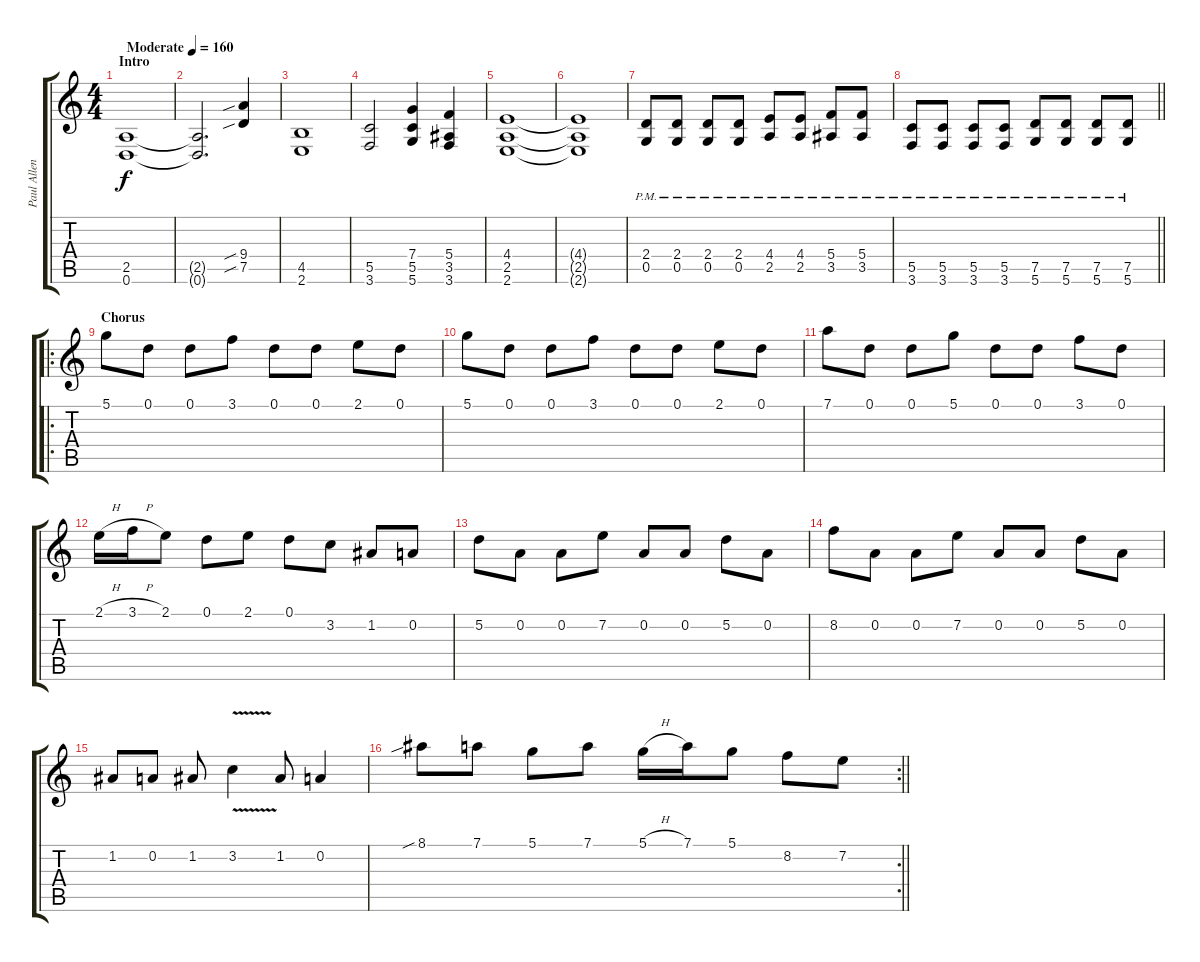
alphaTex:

\track ("Paul Allender" "Paul Allen") {instrument overdrivenguitar}
\staff {score tabs}
\tuning (D4 A3 F3 C3 G2 D2) {hide}
\ts (4 4)
\section ("" "Intro")
\tempo (160 "Moderate")
\clef g2
\ks c
(2.5 0.6).1{dy f instrument overdrivenguitar} |
(2.5{t} 0.6{t}).2{d} (9.4{sib} 7.5{sib}).4 |
(4.5 2.6).1 |
(5.5 3.6).2 (7.4 5.5 5.6).4 (5.4 3.5 3.6).4 |
(4.4 2.5 2.6).1 |
(4.4{t} 2.5{t} 2.6{t}).1 |
(2.4{pm} 0.5{pm}).8 (2.4{pm} 0.5{pm}).8 (2.4{pm} 0.5{pm}).8 (2.4{pm} 0.5{pm}).8 (4.4{pm} 2.5{pm}).8 (4.4{pm} 2.5{pm}).8 (5.4{pm} 3.5{pm}).8 (5.4{pm} 3.5{pm}).8 |
\barLineRight lightlight
(5.5{pm} 3.6{pm}).8 (5.5{pm} 3.6{pm}).8 (5.5{pm} 3.6{pm}).8 (5.5{pm} 3.6{pm}).8 (7.5{pm} 5.6{pm}).8 (7.5{pm} 5.6{pm}).8 (7.5{pm} 5.6{pm}).8 (7.5{pm} 5.6{pm}).8 |
\ro
\section ("" "Chorus")
5.1.8 0.1.8 0.1.8 3.1.8 0.1.8 0.1.8 2.1.8 0.1.8 |
5.1.8 0.1.8 0.1.8 3.1.8 0.1.8 0.1.8 2.1.8 0.1.8 |
7.1.8 0.1.8 0.1.8 5.1.8 0.1.8 0.1.8 3.1.8 0.1.8 |
2.1{h}.16 3.1{h}.16 2.1.8 0.1.8 2.1.8 0.1.8 3.2.8 1.2.8 0.2.8 |
5.2.8 0.2.8 0.2.8 7.2.8 0.2.8 0.2.8 5.2.8 0.2.8 |
8.2.8 0.2.8 0.2.8 7.2.8 0.2.8 0.2.8 5.2.8 0.2.8 |
1.2.8 0.2.8 1.2.8 3.2{v}.4 1.2.8 0.2.4 |
\rc 2
\barLineRight lightlight
8.1{sib}.8 7.1.8 5.1.8 7.1.8 5.1{h}.16 7.1.16 5.1.8 8.2.8 7.2.8
